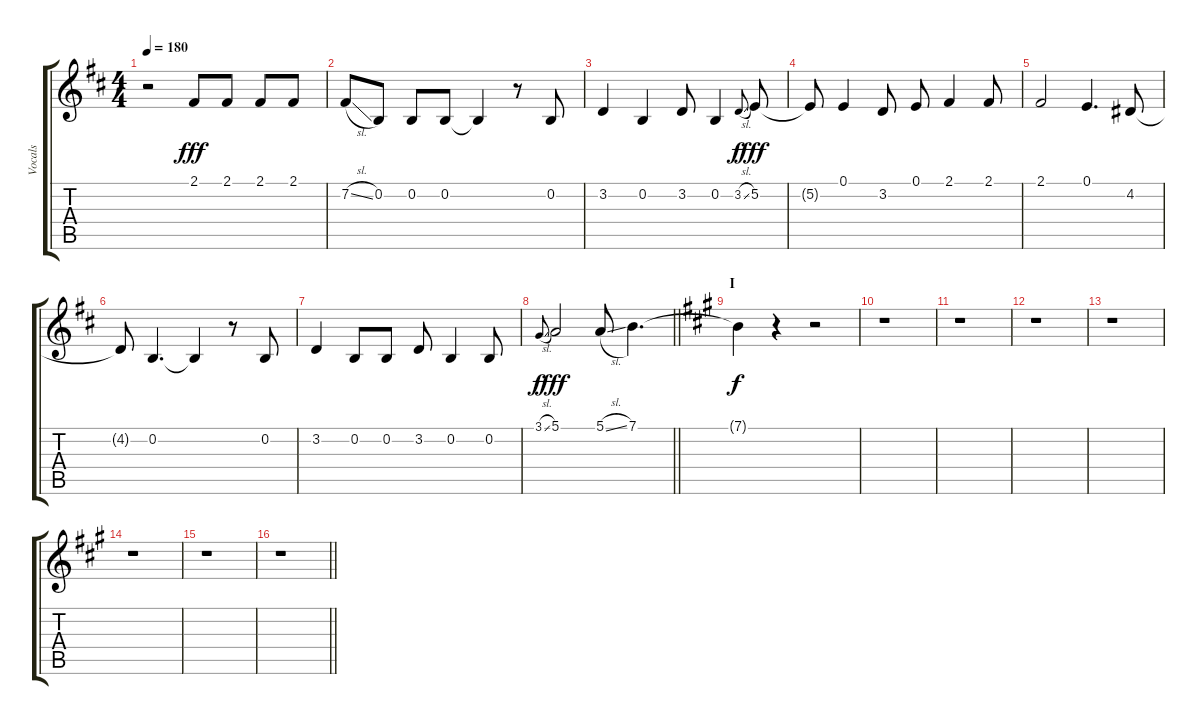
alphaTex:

\track ("Vocals" "Vocals") {instrument voiceoohs}
\staff {score tabs}
\tuning (E4 B3 G3 D3 A2 E2) {hide}
\ts (4 4)
\tempo 180
\clef g2
\ks d
r.2{dy fff} 2.1.8 2.1.8 2.1.8 2.1.8 |
7.2{sl}.8 0.2.8 0.2.8 0.2.8 0.2{t}.4 r.8 0.2.8 |
3.2.4 0.2.4 3.2.8 0.2.4 3.2{sl}.8{gr onbeat dy f} 5.2.8{dy fff} |
5.2{t}.8 0.1.4 3.2.8 0.1.8 2.1.4 2.1.8 |
2.1.2 0.1.4{d} 4.2.8 |
4.2{t}.8 0.2.4{d} 0.2{t}.4 r.8 0.2.8 |
3.2.4 0.2.8 0.2.8 3.2.8 0.2.4 0.2.8 |
\barLineRight lightlight
3.1{sl}.8{gr onbeat dy f} 5.1.2{dy fff} 5.1{sl}.8 7.1.4{d} |
\section ("" "I")
\ks a
7.1{t}.4{dy f} r.4 r.2 |
r.1 |
r.1 |
r.1 |
r.1 |
r.1 |
r.1 |
\barLineRight lightlight
r.1
